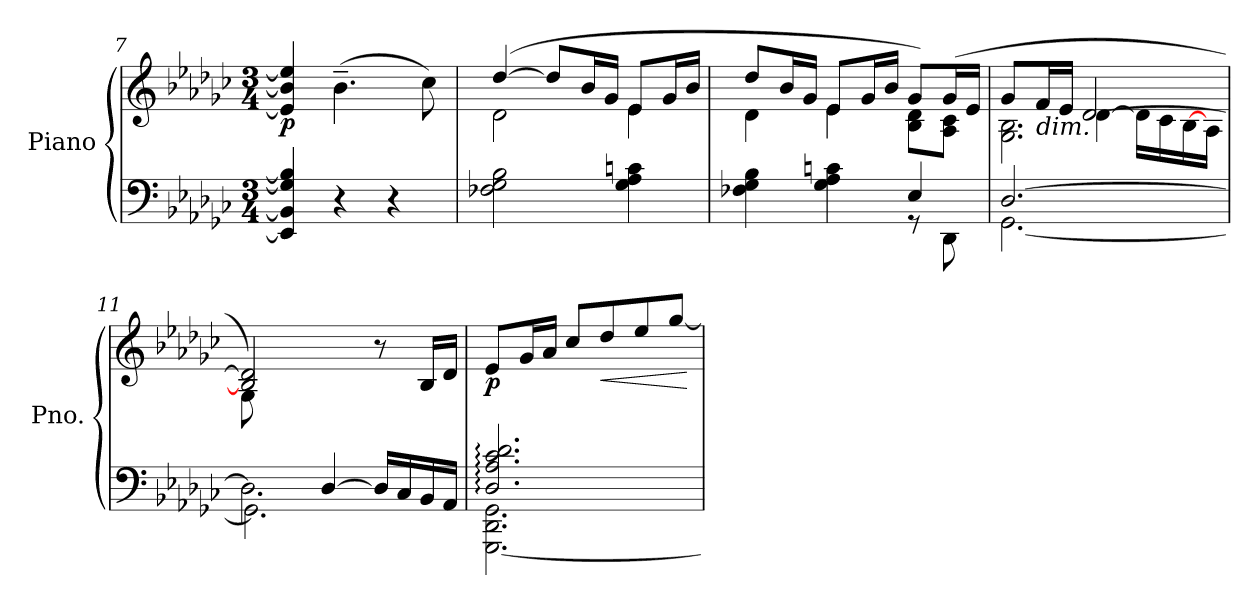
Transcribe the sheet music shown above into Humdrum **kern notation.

**kern	**kern	**dynam
*part1	*part1	*part1
*staff2	*staff1	*staff1/2
*I"Piano	*	*
*I'Pno.	*	*
*clefF4	*clefG2	*
*k[b-e-a-d-g-c-]	*k[b-e-a-d-g-c-]	*
*M3/4	*M3/4	*
=7	=7	=7
!	!	!LO:DY:b
4EE-/] 4BB-/] 4G/] 4B-/]	4e-/] 4b-/] 4ee-/]	p
4r	(>4.b-~\	.
4r	.	.
.	8cc-\)	.
=8	=8	=8
*	*^	*
2F-X\ 2G-\ 2B-\	(>[4dd-/	2d-\	.
.	8dd-/L]	.	.
.	16b-/L	.	.
.	16g-/JJ	.	.
4G-\ 4A-\ 4cn\	8e-/L	4e-\	.
.	16g-/L	.	.
.	16b-/JJ	.	.
!!LO:LB:g=z	!!
=9	=9	=9	=9
*^	*	*	*
4F-X\ 4G-\ 4B-\	2ryy	8dd-/L	4d-\	.
.	.	16b-/L	.	.
.	.	16g-/JJ	.	.
4G-\ 4A-\ 4cn\	.	8e-/L	4e-\	.
.	.	16g-/L	.	.
.	.	16b-/JJ	.	.
4E-/	8rGG	8g-/L)	8B-\ 8d-\L	.
.	8DD-\	(>16g-/L	8A-\ 8c-\J	.
.	.	16e-/JJ	.	.
=10	=10	=10	=10	=10
*	*	*	*^	*
[2.D-/	[2.GG-\	8g-/L	2.G-\ 2.B-\	4ryy	.
!	!	!LO:TX:b:i:t=dim.	!	!	!
.	.	16f/L	.	.	.
.	.	16e-/JJ	.	.	.
.	.	[2d-/	.	(<[4d-\	.
.	.	.	.	16d-\LL]	.
.	.	.	.	16c-\	.
.	.	.	.	[16B-\	.
.	.	.	.	16A-\JJ	.
*	*	*	*v	*v	*
=11	=11	=11	=11	=11
*	*^	*	*	*
8ryy	2.D-\]	2.GG-\]	2B-/] 2d-/])	8G-\L	.
16F/L	.	.	.	2ryy	.
16E-/JJ	.	.	.	.	.
[4D-/	.	.	.	.	.
16D-/LL]	.	.	8r	.	.
16C-/	.	.	.	.	.
16BB-/	.	.	16B-/LL	8ryy	.
16AA-/JJ)	.	.	16d-/JJ	.	.
*	*v	*v	*	*	*
*	*	*v	*v	*
=12	=12	=12	=12
!	!	!	!LO:DY:b
2.D-/: 2.A-/: 2.c-/: 2.d-/:	[2.GGG-\ 2.DD-\ 2.GG-\	8e-/L	p
.	.	16g-/L	.
.	.	16a-/JJ	.
.	.	8cc-/L	.
!	!	!	!LO:HP:b
.	.	8dd-/	<
.	.	8ee-/	.
.	.	[8gg-/J	.
*v	*v	*	*
.	.	[
=	=	=
*-	*-	*-
